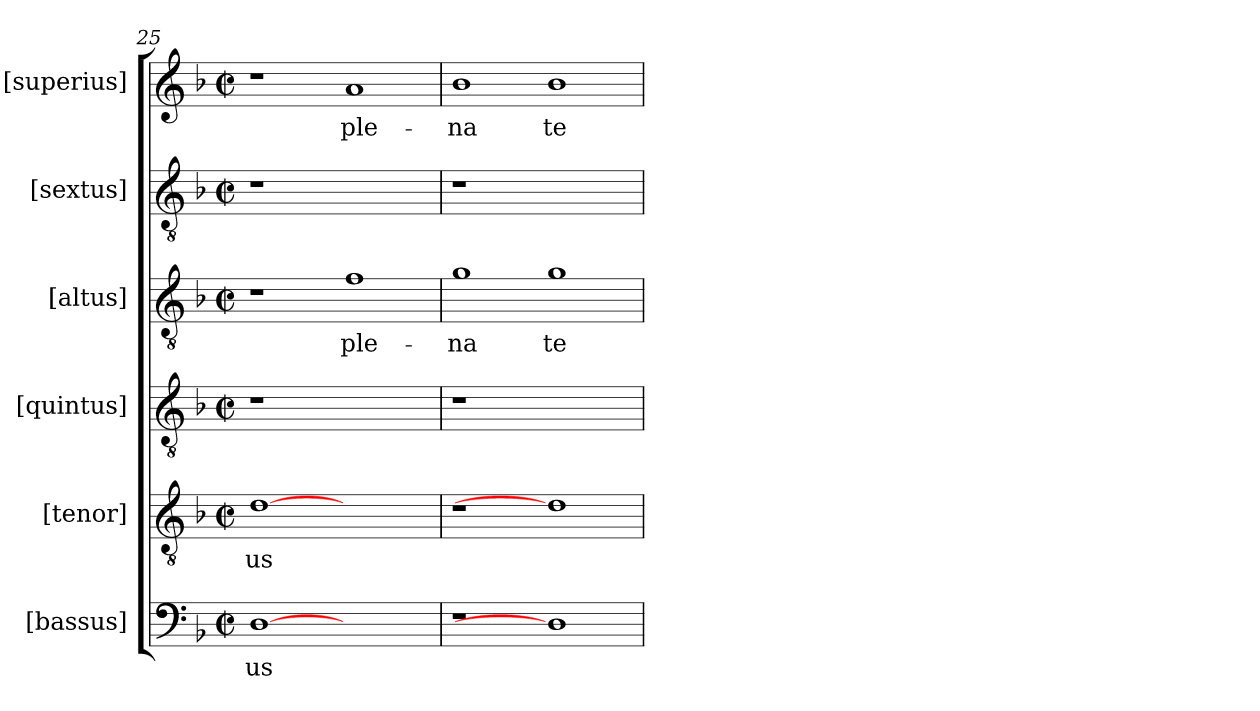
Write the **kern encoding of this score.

**kern	**text	**kern	**text	**kern	**kern	**text	**kern	**kern	**text
*part6	*part6	*part5	*part5	*part4	*part3	*part3	*part2	*part1	*part1
*staff6	*staff6	*staff5	*staff5	*staff4	*staff3	*staff3	*staff2	*staff1	*staff1
*I"[bassus]	*	*I"[tenor]	*	*I"[quintus]	*I"[altus]	*	*I"[sextus]	*I"[superius]	*
*I'[bassus]	*	*I'[tenor]	*	*I'[quintus]	*I'[altus]	*	*I'[sextus]	*I'[superius]	*
*clefF4	*	*clefGv2	*	*clefGv2	*clefGv2	*	*clefGv2	*clefG2	*
*k[b-]	*	*k[b-]	*	*k[b-]	*k[b-]	*	*k[b-]	*k[b-]	*
*F:	*	*F:	*	*F:	*F:	*	*F:	*F:	*
*M2/2	*	*M2/2	*	*M2/2	*M2/2	*	*M2/2	*M2/2	*
*met(c|)	*	*met(c|)	*	*met(c|)	*met(c|)	*	*met(c|)	*met(c|)	*
=25	=25	=25	=25	=25	=25	=25	=25	=25	=25
!	!LO:LY:b:cj	!	!LO:LY:b:cj	!	!	!	!	!	!
[1D	-us	[1d	-us	1r	1r	.	1r	1r	.
!	!	!	!	!	!	!LO:LY:b:cj	!	!	!LO:LY:b:cj
1ryy	.	1ryy	.	1ryy	1f	ple-	1ryy	1a	ple-
=26	=26	=26	=26	=26	=26	=26	=26	=26	=26
!	!	!	!	!	!	!LO:LY:b:cj	!	!	!LO:LY:b:cj
1r	.	1r	.	1r	1g	-na	1r	1b-	-na
!	!	!	!	!	!	!LO:LY:b:cj	!	!	!LO:LY:b:cj
1D]	.	1d]	.	1ryy	1g	te-	1ryy	1b-	te-
=	=	=	=	=	=	=	=	=	=
*-	*-	*-	*-	*-	*-	*-	*-	*-	*-
